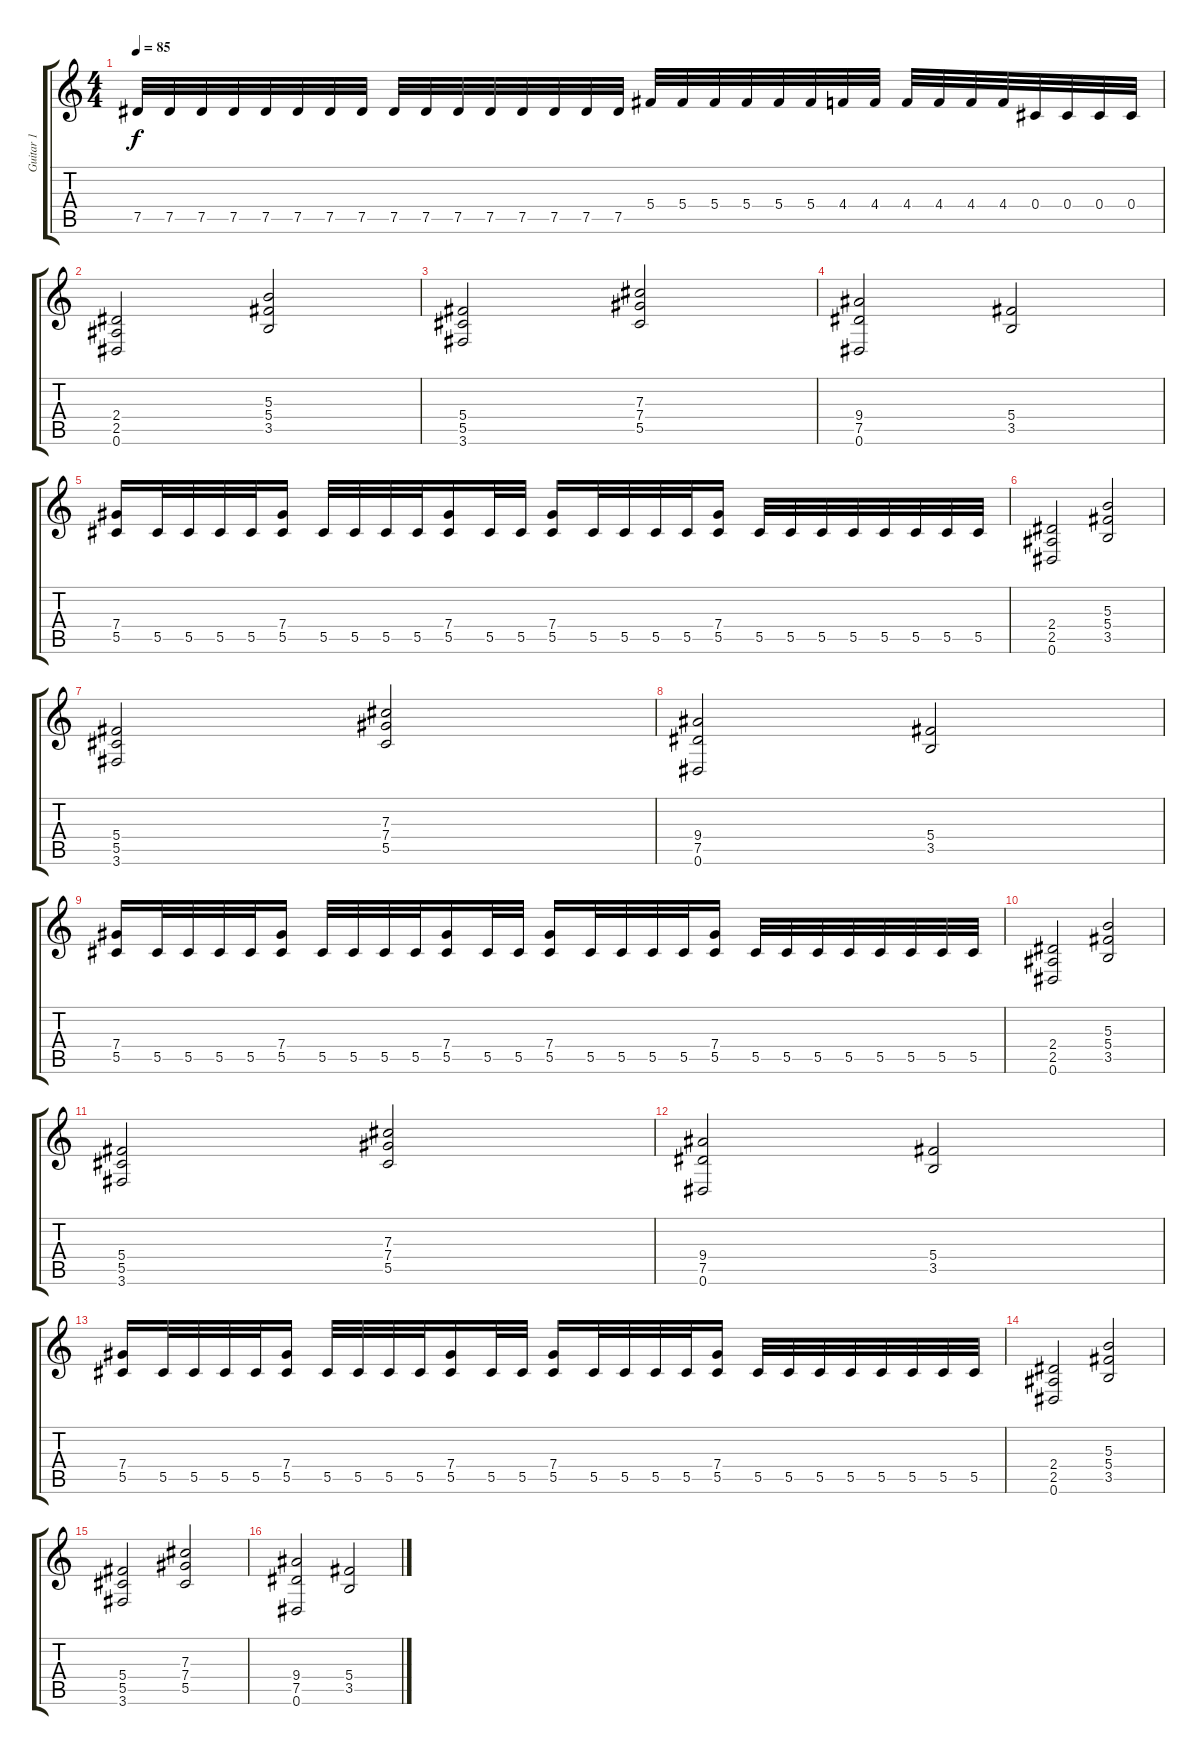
\track ("Guitar 1" "Guitar 1") {instrument distortionguitar}
\staff {score tabs}
\tuning (Eb4 Bb3 Gb3 Db3 Ab2 Eb2) {hide}
\ts (4 4)
\tempo 85
\clef g2
\ks c
7.5.32{dy f} 7.5.32 7.5.32 7.5.32 7.5.32 7.5.32 7.5.32 7.5.32 7.5.32 7.5.32 7.5.32 7.5.32 7.5.32 7.5.32 7.5.32 7.5.32 5.4.32 5.4.32 5.4.32 5.4.32 5.4.32 5.4.32 4.4.32 4.4.32 4.4.32 4.4.32 4.4.32 4.4.32 0.4.32 0.4.32 0.4.32 0.4.32 |
(2.4 2.5 0.6).2 (5.3 5.4 3.5).2 |
(5.4 5.5 3.6).2 (7.3 7.4 5.5).2 |
(9.4 7.5 0.6).2 (5.4 3.5).2 |
(7.4 5.5).16 5.5.32 5.5.32 5.5.32 5.5.32 (7.4 5.5).16 5.5.32 5.5.32 5.5.32 5.5.32 (7.4 5.5).16 5.5.32 5.5.32 (7.4 5.5).16 5.5.32 5.5.32 5.5.32 5.5.32 (7.4 5.5).16 5.5.32 5.5.32 5.5.32 5.5.32 5.5.32 5.5.32 5.5.32 5.5.32 |
(2.4 2.5 0.6).2 (5.3 5.4 3.5).2 |
(5.4 5.5 3.6).2 (7.3 7.4 5.5).2 |
(9.4 7.5 0.6).2 (5.4 3.5).2 |
(7.4 5.5).16 5.5.32 5.5.32 5.5.32 5.5.32 (7.4 5.5).16 5.5.32 5.5.32 5.5.32 5.5.32 (7.4 5.5).16 5.5.32 5.5.32 (7.4 5.5).16 5.5.32 5.5.32 5.5.32 5.5.32 (7.4 5.5).16 5.5.32 5.5.32 5.5.32 5.5.32 5.5.32 5.5.32 5.5.32 5.5.32 |
(2.4 2.5 0.6).2 (5.3 5.4 3.5).2 |
(5.4 5.5 3.6).2 (7.3 7.4 5.5).2 |
(9.4 7.5 0.6).2 (5.4 3.5).2 |
(7.4 5.5).16 5.5.32 5.5.32 5.5.32 5.5.32 (7.4 5.5).16 5.5.32 5.5.32 5.5.32 5.5.32 (7.4 5.5).16 5.5.32 5.5.32 (7.4 5.5).16 5.5.32 5.5.32 5.5.32 5.5.32 (7.4 5.5).16 5.5.32 5.5.32 5.5.32 5.5.32 5.5.32 5.5.32 5.5.32 5.5.32 |
(2.4 2.5 0.6).2 (5.3 5.4 3.5).2 |
(5.4 5.5 3.6).2 (7.3 7.4 5.5).2 |
(9.4 7.5 0.6).2 (5.4 3.5).2
